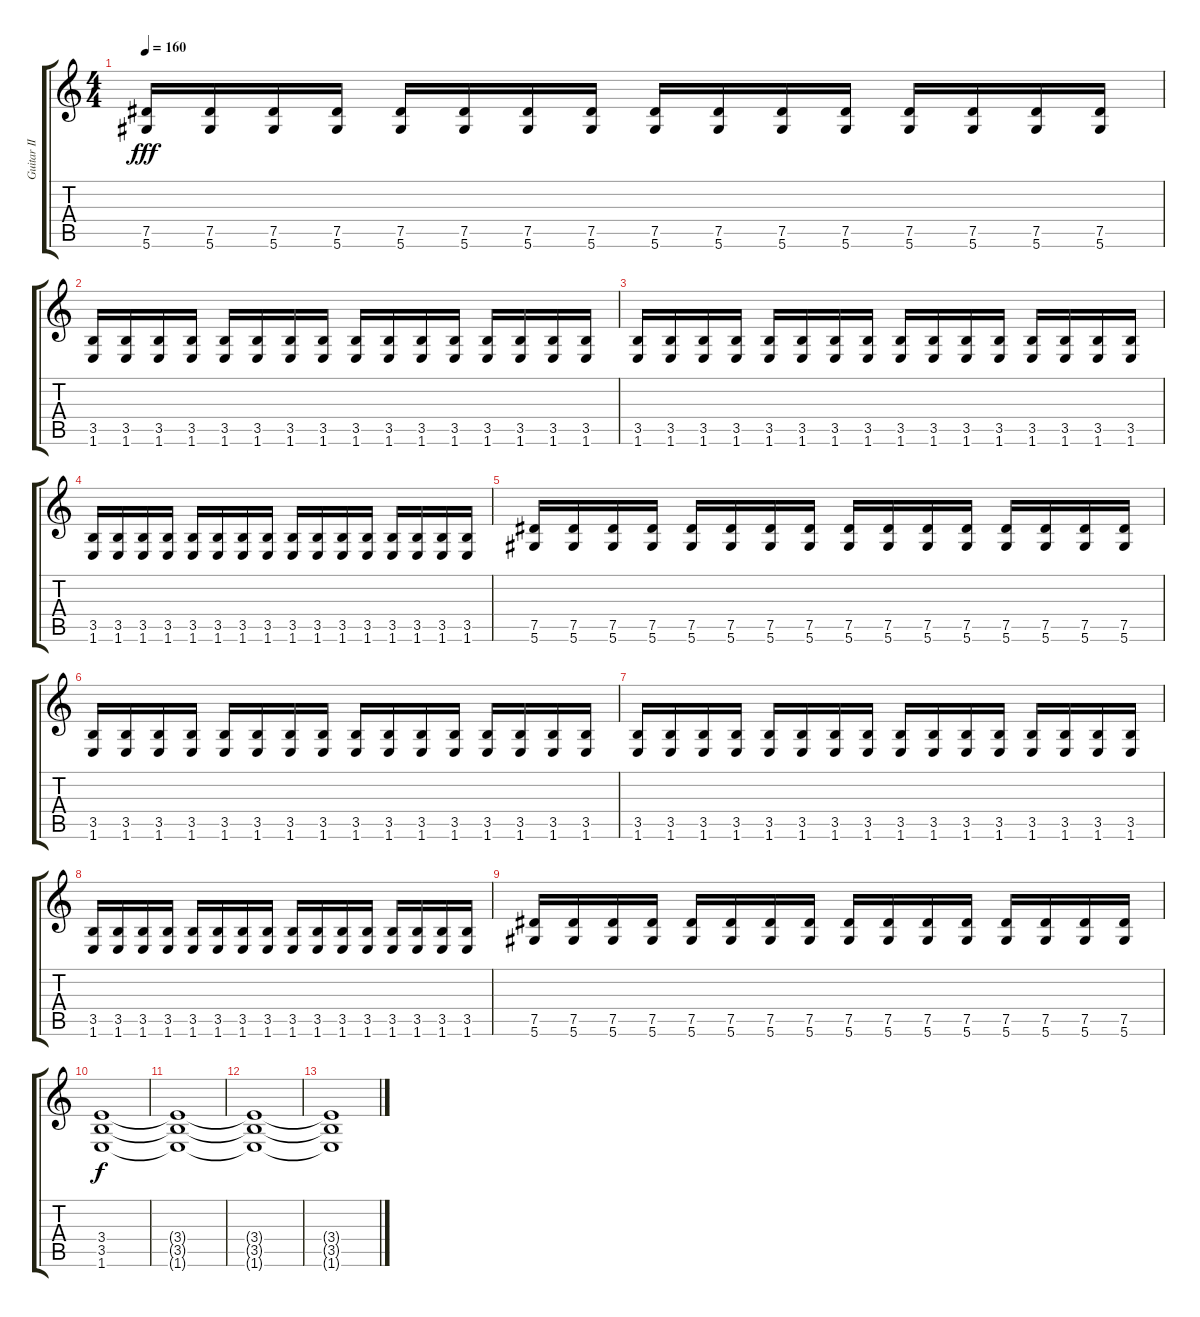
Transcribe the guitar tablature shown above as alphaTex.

\track ("Guitar II" "Guitar II") {instrument distortionguitar}
\staff {score tabs}
\tuning (Eb4 Bb3 Gb3 Db3 Ab2 Eb2) {hide}
\ts (4 4)
\tempo 160
\clef g2
\ks c
(7.5 5.6).16{dy fff} (7.5 5.6).16 (7.5 5.6).16 (7.5 5.6).16 (7.5 5.6).16 (7.5 5.6).16 (7.5 5.6).16 (7.5 5.6).16 (7.5 5.6).16 (7.5 5.6).16 (7.5 5.6).16 (7.5 5.6).16 (7.5 5.6).16 (7.5 5.6).16 (7.5 5.6).16 (7.5 5.6).16 |
(3.5 1.6).16 (3.5 1.6).16 (3.5 1.6).16 (3.5 1.6).16 (3.5 1.6).16 (3.5 1.6).16 (3.5 1.6).16 (3.5 1.6).16 (3.5 1.6).16 (3.5 1.6).16 (3.5 1.6).16 (3.5 1.6).16 (3.5 1.6).16 (3.5 1.6).16 (3.5 1.6).16 (3.5 1.6).16 |
(3.5 1.6).16 (3.5 1.6).16 (3.5 1.6).16 (3.5 1.6).16 (3.5 1.6).16 (3.5 1.6).16 (3.5 1.6).16 (3.5 1.6).16 (3.5 1.6).16 (3.5 1.6).16 (3.5 1.6).16 (3.5 1.6).16 (3.5 1.6).16 (3.5 1.6).16 (3.5 1.6).16 (3.5 1.6).16 |
(3.5 1.6).16 (3.5 1.6).16 (3.5 1.6).16 (3.5 1.6).16 (3.5 1.6).16 (3.5 1.6).16 (3.5 1.6).16 (3.5 1.6).16 (3.5 1.6).16 (3.5 1.6).16 (3.5 1.6).16 (3.5 1.6).16 (3.5 1.6).16 (3.5 1.6).16 (3.5 1.6).16 (3.5 1.6).16 |
(7.5 5.6).16 (7.5 5.6).16 (7.5 5.6).16 (7.5 5.6).16 (7.5 5.6).16 (7.5 5.6).16 (7.5 5.6).16 (7.5 5.6).16 (7.5 5.6).16 (7.5 5.6).16 (7.5 5.6).16 (7.5 5.6).16 (7.5 5.6).16 (7.5 5.6).16 (7.5 5.6).16 (7.5 5.6).16 |
(3.5 1.6).16 (3.5 1.6).16 (3.5 1.6).16 (3.5 1.6).16 (3.5 1.6).16 (3.5 1.6).16 (3.5 1.6).16 (3.5 1.6).16 (3.5 1.6).16 (3.5 1.6).16 (3.5 1.6).16 (3.5 1.6).16 (3.5 1.6).16 (3.5 1.6).16 (3.5 1.6).16 (3.5 1.6).16 |
(3.5 1.6).16 (3.5 1.6).16 (3.5 1.6).16 (3.5 1.6).16 (3.5 1.6).16 (3.5 1.6).16 (3.5 1.6).16 (3.5 1.6).16 (3.5 1.6).16 (3.5 1.6).16 (3.5 1.6).16 (3.5 1.6).16 (3.5 1.6).16 (3.5 1.6).16 (3.5 1.6).16 (3.5 1.6).16 |
(3.5 1.6).16 (3.5 1.6).16 (3.5 1.6).16 (3.5 1.6).16 (3.5 1.6).16 (3.5 1.6).16 (3.5 1.6).16 (3.5 1.6).16 (3.5 1.6).16 (3.5 1.6).16 (3.5 1.6).16 (3.5 1.6).16 (3.5 1.6).16 (3.5 1.6).16 (3.5 1.6).16 (3.5 1.6).16 |
(7.5 5.6).16 (7.5 5.6).16 (7.5 5.6).16 (7.5 5.6).16 (7.5 5.6).16 (7.5 5.6).16 (7.5 5.6).16 (7.5 5.6).16 (7.5 5.6).16 (7.5 5.6).16 (7.5 5.6).16 (7.5 5.6).16 (7.5 5.6).16 (7.5 5.6).16 (7.5 5.6).16 (7.5 5.6).16 |
(3.4 3.5 1.6).1{dy f} |
(3.4{t} 3.5{t} 1.6{t}).1 |
(3.4{t} 3.5{t} 1.6{t}).1 |
(3.4{t} 3.5{t} 1.6{t}).1
